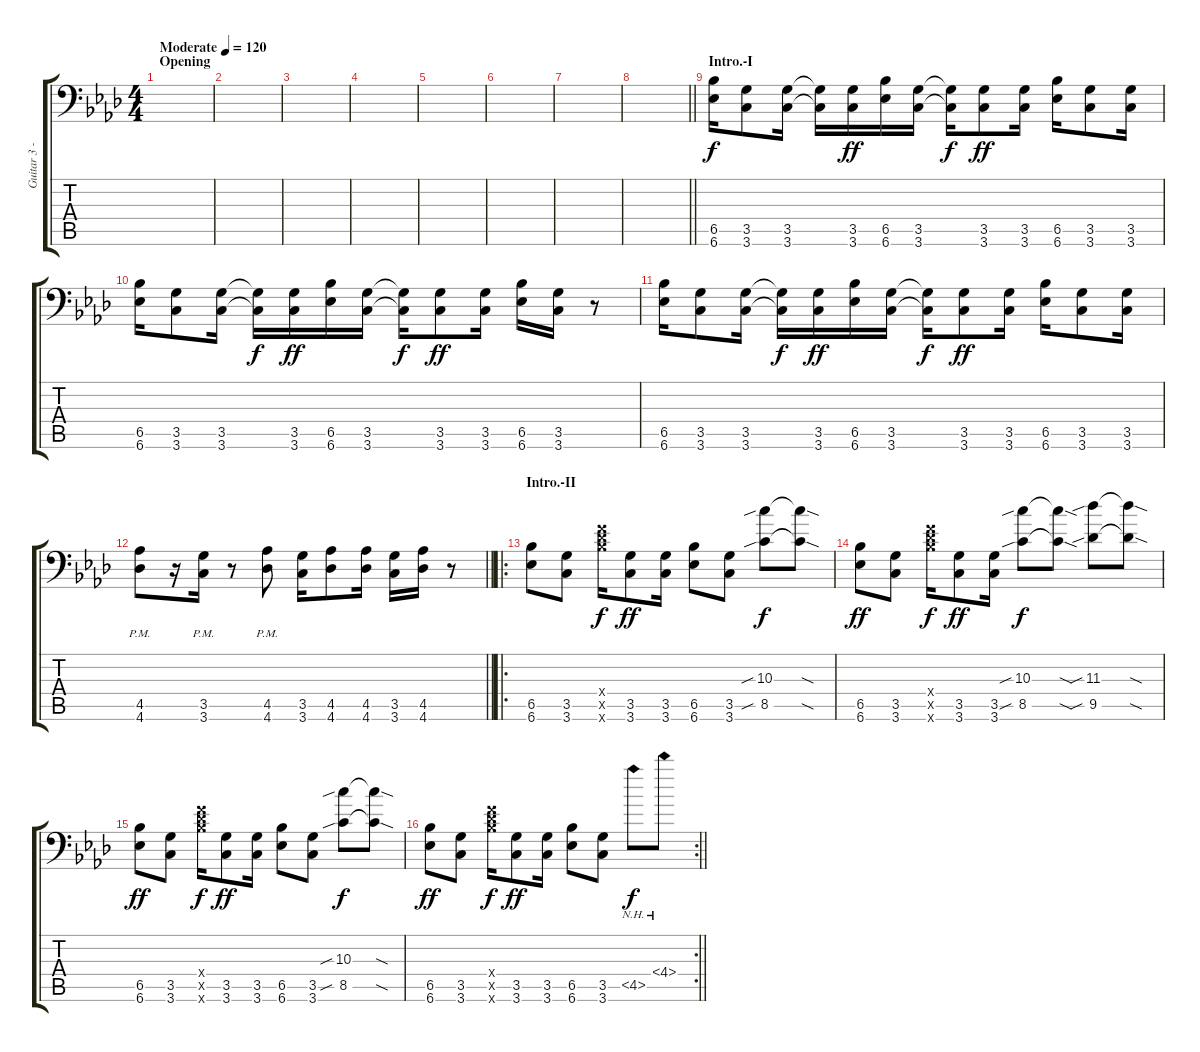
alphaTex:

\track ("Guitar 3 - Aoi" "Guitar 3 -") {instrument distortionguitar}
\staff {score tabs}
\tuning (B3 Gb3 D3 A2 E2 A1) {hide}
\ts (4 4)
\section ("" "Opening")
\tempo (120 "Moderate")
\clef f4
\ks ab
|
|
|
|
|
|
|
\barLineRight lightlight
|
\section ("" "Intro.-I")
(6.5 6.6).16 (3.5 3.6).8 (3.5 3.6).16 (3.5{t} 3.6{t}).16{dy f} (3.5 3.6).16{dy ff} (6.5 6.6).16 (3.5 3.6).16 (3.5{t} 3.6{t}).16{dy f} (3.5 3.6).8{dy ff} (3.5 3.6).16 (6.5 6.6).16 (3.5 3.6).8 (3.5 3.6).16 |
(6.5 6.6).16 (3.5 3.6).8 (3.5 3.6).16 (3.5{t} 3.6{t}).16{dy f} (3.5 3.6).16{dy ff} (6.5 6.6).16 (3.5 3.6).16 (3.5{t} 3.6{t}).16{dy f} (3.5 3.6).8{dy ff} (3.5 3.6).16 (6.5 6.6).16 (3.5 3.6).16 r.8 |
(6.5 6.6).16 (3.5 3.6).8 (3.5 3.6).16 (3.5{t} 3.6{t}).16{dy f} (3.5 3.6).16{dy ff} (6.5 6.6).16 (3.5 3.6).16 (3.5{t} 3.6{t}).16{dy f} (3.5 3.6).8{dy ff} (3.5 3.6).16 (6.5 6.6).16 (3.5 3.6).8 (3.5 3.6).16 |
\barLineRight lightlight
(4.5{pm} 4.6{pm}).8 r.16 (3.5{pm} 3.6{pm}).16 r.8 (4.5{pm} 4.6{pm}).8 (3.5 3.6).16 (4.5 4.6).8 (4.5 4.6).16 (3.5 3.6).16 (4.5 4.6).16 r.8 |
\ro
\section ("" "Intro.-II")
(6.5 6.6).8 (3.5 3.6).8 (8.4{x} 9.5{x} 13.6{x}).16{dy f} (3.5 3.6).8{dy ff} (3.5 3.6).16 (6.5 6.6).8 (3.5 3.6).8 (10.3{sib} 8.5{sib}).8{dy f} (10.3{sod t} 8.5{sod t}).8 |
(6.5 6.6).8{dy ff} (3.5 3.6).8 (8.4{x} 9.5{x} 13.6{x}).16{dy f} (3.5 3.6).8{dy ff} (3.5 3.6).16 (10.3{sib} 8.5{sib}).8{dy f} (10.3{sod t} 8.5{sod t}).8 (11.3{sib} 9.5{sib}).8 (11.3{sod t} 9.5{sod t}).8 |
(6.5 6.6).8{dy ff} (3.5 3.6).8 (8.4{x} 9.5{x} 13.6{x}).16{dy f} (3.5 3.6).8{dy ff} (3.5 3.6).16 (6.5 6.6).8 (3.5 3.6).8 (10.3{sib} 8.5{sib}).8{dy f} (10.3{sod t} 8.5{sod t}).8 |
\rc 2
\barLineRight lightlight
(6.5 6.6).8{dy ff} (3.5 3.6).8 (8.4{x} 9.5{x} 13.6{x}).16{dy f} (3.5 3.6).8{dy ff} (3.5 3.6).16 (6.5 6.6).8 (3.5 3.6).8 4.5{nh}.8{dy f} 4.4{nh}.8
